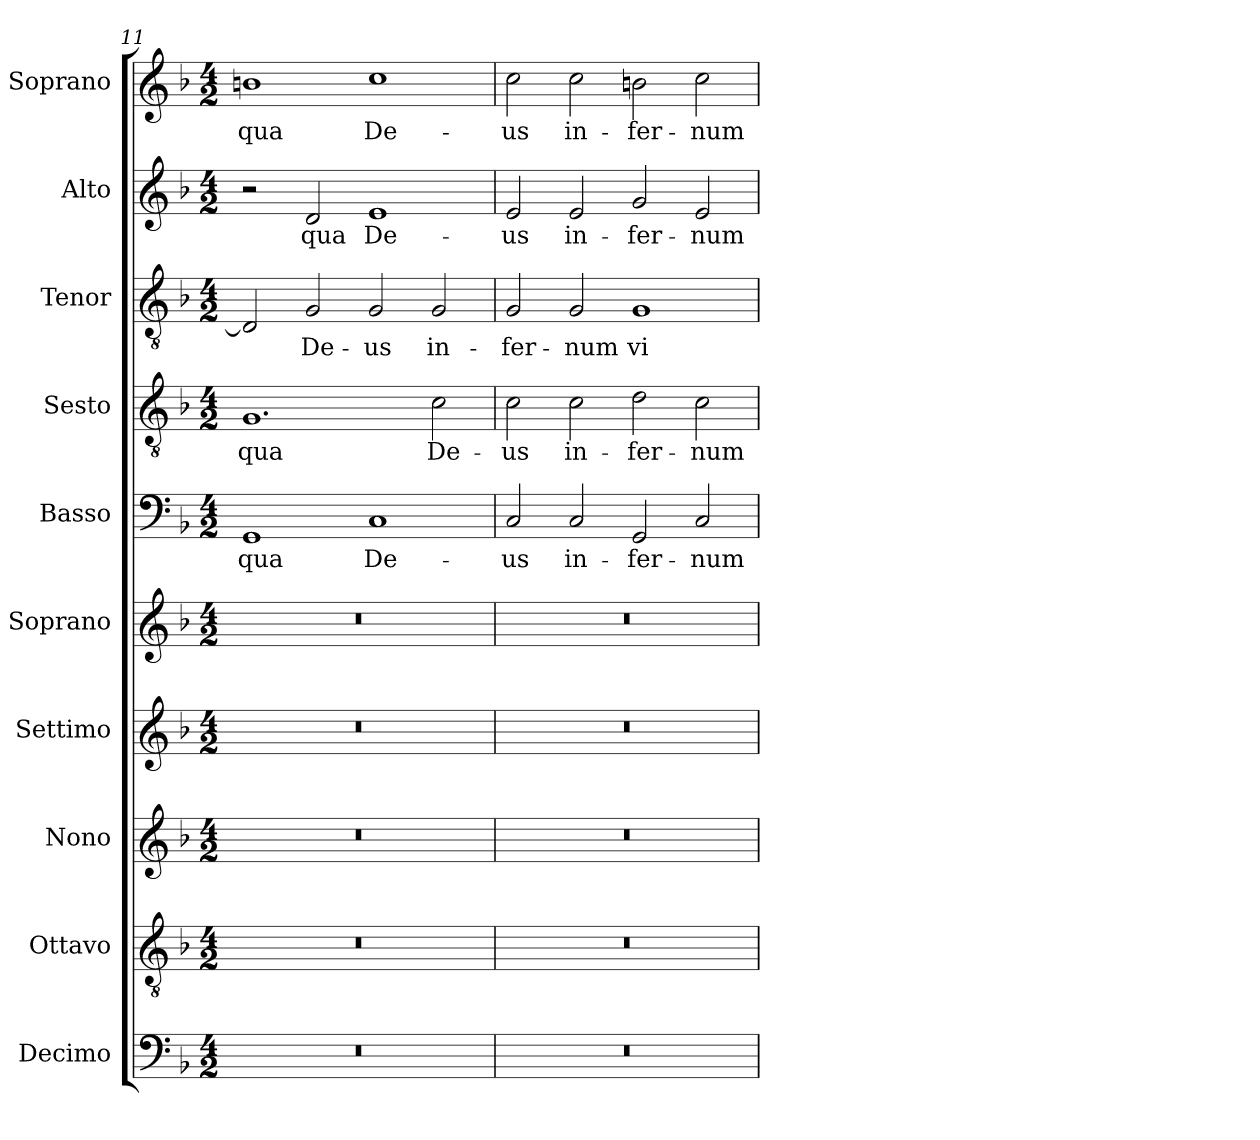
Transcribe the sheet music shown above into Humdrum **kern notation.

**kern	**kern	**kern	**kern	**kern	**kern	**text	**kern	**text	**kern	**text	**kern	**text	**kern	**text
*part10	*part9	*part8	*part7	*part6	*part5	*part5	*part4	*part4	*part3	*part3	*part2	*part2	*part1	*part1
*staff10	*staff9	*staff8	*staff7	*staff6	*staff5	*staff5	*staff4	*staff4	*staff3	*staff3	*staff2	*staff2	*staff1	*staff1
*I"Decimo	*I"Ottavo	*I"Nono	*I"Settimo	*I"Soprano	*I"Basso	*	*I"Sesto	*	*I"Tenor	*	*I"Alto	*	*I"Soprano	*
*I'Dc.	*I'Ot.	*I'N.	*I'St.	*I'S.	*I'B.	*	*I'Ss.	*	*I'T.	*	*I'A.	*	*I'S.	*
*clefF4	*clefGv2	*clefG2	*clefG2	*clefG2	*clefF4	*	*clefGv2	*	*clefGv2	*	*clefG2	*	*clefG2	*
*	*ITrd7c12	*	*	*	*	*	*ITrd7c12	*	*ITrd7c12	*	*	*	*	*
*k[b-]	*k[b-]	*k[b-]	*k[b-]	*k[b-]	*k[b-]	*	*k[b-]	*	*k[b-]	*	*k[b-]	*	*k[b-]	*
*F:	*F:	*F:	*F:	*F:	*F:	*	*F:	*	*F:	*	*F:	*	*F:	*
*M4/2	*M4/2	*M4/2	*M4/2	*M4/2	*M4/2	*	*M4/2	*	*M4/2	*	*M4/2	*	*M4/2	*
=11	=11	=11	=11	=11	=11	=11	=11	=11	=11	=11	=11	=11	=11	=11
!LO:N:vis=1	!LO:N:vis=1	!LO:N:vis=1	!LO:N:vis=1	!LO:N:vis=1	!	!	!	!	!	!	!	!	!	!
!	!	!	!	!	!	!LO:LY:b:color=#000000	!	!	!	!	!	!	!	!
!	!	!	!	!	!	!	!	!LO:LY:b:color=#000000	!	!	!	!	!	!
!	!	!	!	!	!	!	!	!	!	!	!	!	!	!LO:LY:b:color=#000000
0r	0r	0r	0r	0r	1GGi	qua	1.GGi	qua	2DDi/]	.	2r	.	1bni	qua
!	!	!	!	!	!	!	!	!	!	!LO:LY:b:color=#000000	!	!	!	!
!	!	!	!	!	!	!	!	!	!	!	!	!LO:LY:b:color=#000000	!	!
.	.	.	.	.	.	.	.	.	2GGi/	De-	2di/	qua	.	.
!	!	!	!	!	!	!LO:LY:b:color=#000000	!	!	!	!	!	!	!	!
!	!	!	!	!	!	!	!	!	!	!LO:LY:b:color=#000000	!	!	!	!
!	!	!	!	!	!	!	!	!	!	!	!	!LO:LY:b:color=#000000	!	!
!	!	!	!	!	!	!	!	!	!	!	!	!	!	!LO:LY:b:color=#000000
.	.	.	.	.	1Ci	De-	.	.	2GGi/	-us	1ei	De-	1cci	De-
!	!	!	!	!	!	!	!	!LO:LY:b:color=#000000	!	!	!	!	!	!
!	!	!	!	!	!	!	!	!	!	!LO:LY:b:color=#000000	!	!	!	!
.	.	.	.	.	.	.	2Ci\	De-	2GGi/	in-	.	.	.	.
=12	=12	=12	=12	=12	=12	=12	=12	=12	=12	=12	=12	=12	=12	=12
!LO:N:vis=1	!LO:N:vis=1	!LO:N:vis=1	!LO:N:vis=1	!LO:N:vis=1	!	!	!	!	!	!	!	!	!	!
!	!	!	!	!	!	!LO:LY:b:color=#000000	!	!	!	!	!	!	!	!
!	!	!	!	!	!	!	!	!LO:LY:b:color=#000000	!	!	!	!	!	!
!	!	!	!	!	!	!	!	!	!	!LO:LY:b:color=#000000	!	!	!	!
!	!	!	!	!	!	!	!	!	!	!	!	!LO:LY:b:color=#000000	!	!
!	!	!	!	!	!	!	!	!	!	!	!	!	!	!LO:LY:b:color=#000000
0r	0r	0r	0r	0r	2Ci/	-us	2Ci\	-us	2GGi/	-fer-	2ei/	-us	2cci\	-us
!	!	!	!	!	!	!LO:LY:b:color=#000000	!	!	!	!	!	!	!	!
!	!	!	!	!	!	!	!	!LO:LY:b:color=#000000	!	!	!	!	!	!
!	!	!	!	!	!	!	!	!	!	!LO:LY:b:color=#000000	!	!	!	!
!	!	!	!	!	!	!	!	!	!	!	!	!LO:LY:b:color=#000000	!	!
!	!	!	!	!	!	!	!	!	!	!	!	!	!	!LO:LY:b:color=#000000
.	.	.	.	.	2Ci/	in-	2Ci\	in-	2GGi/	-num	2ei/	in-	2cci\	in-
!	!	!	!	!	!	!LO:LY:b:color=#000000	!	!	!	!	!	!	!	!
!	!	!	!	!	!	!	!	!LO:LY:b:color=#000000	!	!	!	!	!	!
!	!	!	!	!	!	!	!	!	!	!LO:LY:b:color=#000000	!	!	!	!
!	!	!	!	!	!	!	!	!	!	!	!	!LO:LY:b:color=#000000	!	!
!	!	!	!	!	!	!	!	!	!	!	!	!	!	!LO:LY:b:color=#000000
.	.	.	.	.	2GGi/	-fer-	2Di\	-fer-	1GGi	vi-	2gi/	-fer-	2bni\	-fer-
!	!	!	!	!	!	!LO:LY:b:color=#000000	!	!	!	!	!	!	!	!
!	!	!	!	!	!	!	!	!LO:LY:b:color=#000000	!	!	!	!	!	!
!	!	!	!	!	!	!	!	!	!	!	!	!LO:LY:b:color=#000000	!	!
!	!	!	!	!	!	!	!	!	!	!	!	!	!	!LO:LY:b:color=#000000
.	.	.	.	.	2Ci/	-num	2Ci\	-num	.	.	2ei/	-num	2cci\	-num
=	=	=	=	=	=	=	=	=	=	=	=	=	=	=
*-	*-	*-	*-	*-	*-	*-	*-	*-	*-	*-	*-	*-	*-	*-
